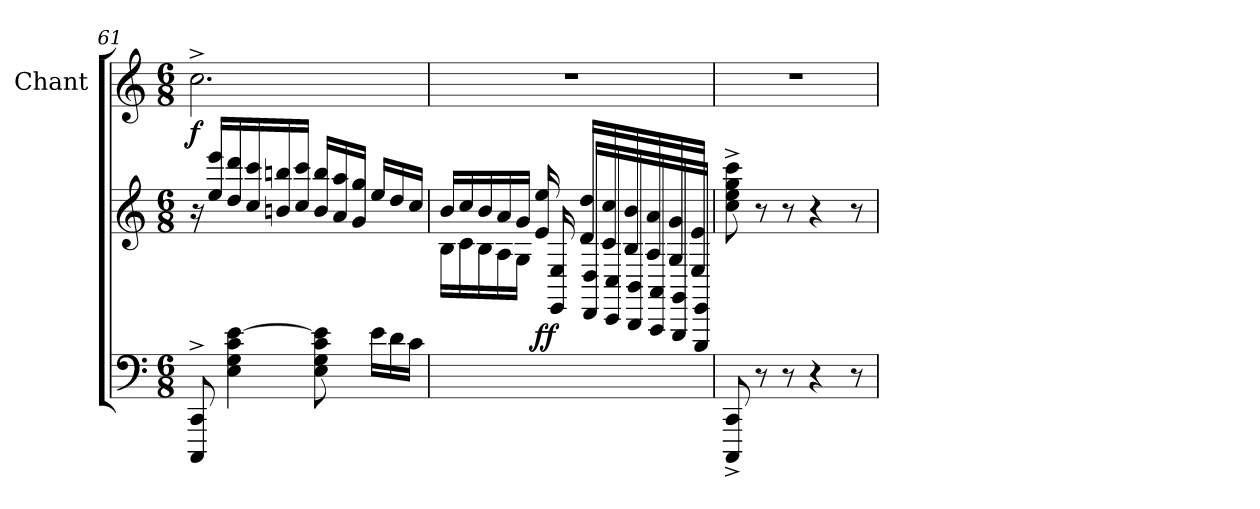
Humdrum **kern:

**kern	**dynam	**kern	**dynam	**kern
*part3	*part3	*part2	*part2	*part1
*staff3	*staff3	*staff2	*staff2	*staff1
*	*	*	*	*I"Chant
*	*	*	*	*I'C.
!!LO:LB:g=z
*clefF4	*	*clefG2	*	*clefG2
*k[]	*	*k[]	*	*k[]
*M6/8	*	*M6/8	*	*M6/8
=61	=61	=61	=61	=61
*^	*	*	*	*
!	!	!	!	!LO:DY:a	!
8CCi^</ 8CCCi^</	2.ryy	.	16r	f	2.cc^>j\
.	.	.	16eeej/ 16eej/LL	.	.
4Ei\ 4Gi\ 4ci\ [4ei\	.	.	16dddj/ 16ddj/	.	.
.	.	.	16cccj/ 16ccj/	.	.
.	.	.	16bbnj/ 16bnj/	.	.
.	.	.	16cccj/ 16ccj/JJ	.	.
8Ei\ 8Gi\ 8ci\ 8ei]\	.	.	16bbj/ 16bj/LL	.	.
.	.	.	16aaj/ 16aj/	.	.
16ryy	.	.	16ggj/ 16gj/JJ	.	.
16ei\LL	.	.	16eej/LL	.	.
16di\	.	.	16ddj/	.	.
16ci\JJ	.	.	16ccj/JJ	.	.
=62	=62	=62	=62	=62	=62
*	*	*	*^	*	*
2.ryy	4ryy	.	16bj/LL	16Bi\LL	.	2.r
.	.	.	16ccj/	16ci\	.	.
.	.	.	16bj/	16Bi\	.	.
.	.	.	16aj/	16Ai\	.	.
.	16ryy	.	16gj/JJ	16Gi\JJ	.	.
!	!	!LO:DY:a	!	!	!	!
.	4..ryy	ff	16eej/ 16ej/	16Ei/ 16EEi/	.	.
.	.	.	16ddj/ 16dj/LL	16Di/ 16DDi/LL	.	.
.	.	.	16ccj/ 16cj/	16Ci/ 16CCi/	.	.
.	.	.	16bj/ 16Bj/	16BBi/ 16BBBi/	.	.
.	.	.	16aj/ 16Aj/	16AAi/ 16AAAi/	.	.
.	.	.	16gj/ 16Gj/	16GGi/ 16GGGi/	.	.
.	.	.	16ej/ 16Ej/JJ	16EEi/ 16EEEi/JJ	.	.
*v	*v	*	*	*	*	*
*	*	*v	*v	*	*
=63	=63	=63	=63	=63
8CCi^</ 8CCCi^</	.	8ccj^>\ 8eej^>\ 8ggj^>\ 8cccj^>\	.	2.r
8r	.	8r	.	.
8r	.	8r	.	.
4r	.	4r	.	.
8r	.	8r	.	.
=	=	=	=	=
*-	*-	*-	*-	*-
